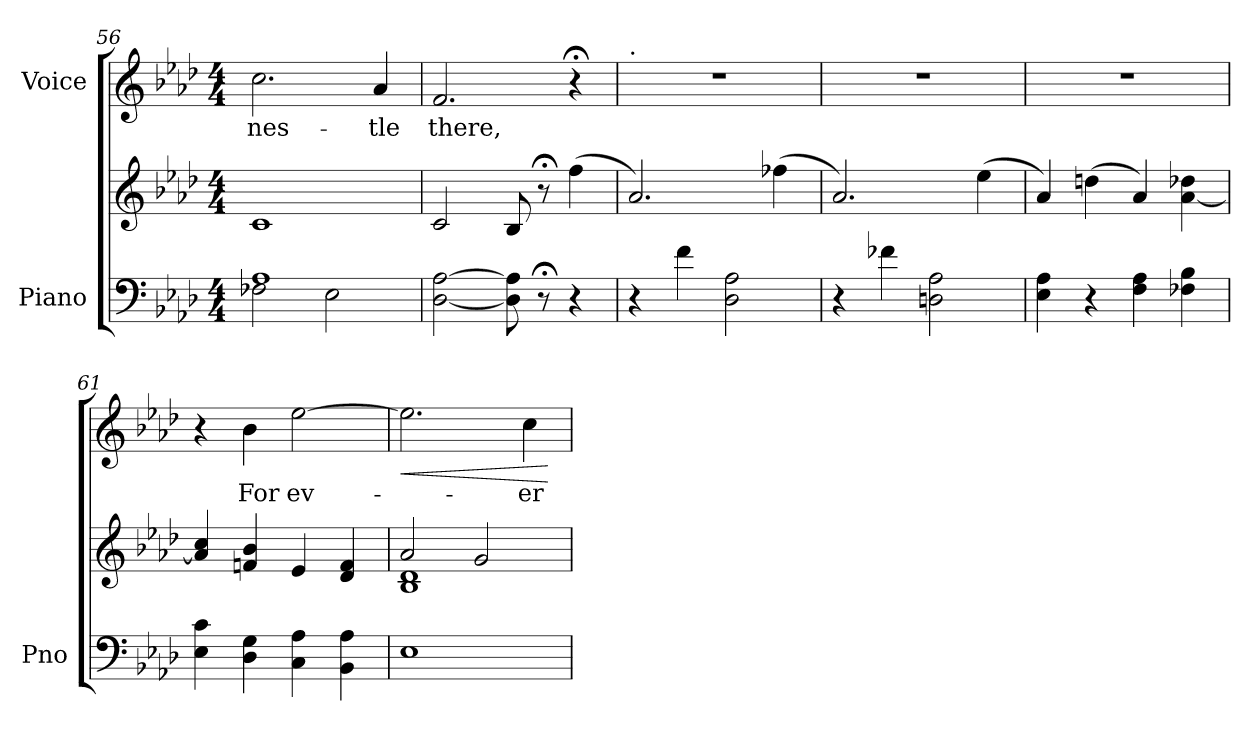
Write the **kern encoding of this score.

**kern	**kern	**kern	**text	**dynam
*part2	*part2	*part1	*part1	*part1
*staff3	*staff2	*staff1	*staff1	*staff1
*I"Piano	*	*I"Voice	*	*
*I'Pno	*	*	*	*
*clefF4	*clefG2	*clefG2	*	*
*k[b-e-a-d-]	*k[b-e-a-d-]	*k[b-e-a-d-]	*	*
*M4/4	*M4/4	*M4/4	*	*
=56	=56	=56	=56	=56
*^	*	*	*	*
!	!	!	!	!LO:LY:b	!
1A-	2F-X\	1c	2.cc\	nes-	.
.	2E-\	.	.	.	.
!	!	!	!	!LO:LY:b	!
.	.	.	4a-/	-tle	.
*v	*v	*	*	*	*
=57	=57	=57	=57	=57
!	!	!	!LO:LY:b	!
[2D-\ [2A-\	2c/	2.f/	there,	.
8D-\] 8A-\]	8B-/	.	.	.
8r;<	8r;<	.	.	.
4r	(>4ff\	4r;<	.	.
!!LO:LB:g=z
=58	=58	=58	=58	=58
!	!	!LO:TX:a:t=.	!	!
4r	2.a-/)	1r	.	.
4f\	.	.	.	.
2D-\ 2A-\	.	.	.	.
.	(>4ff-X\	.	.	.
=59	=59	=59	=59	=59
4r	2.a-/)	1r	.	.
4f-X\	.	.	.	.
2Dn\ 2A-\	.	.	.	.
.	(>4ee-\	.	.	.
=60	=60	=60	=60	=60
4E-\ 4A-\	4a-/)	1r	.	.
4r	(>4ddn\	.	.	.
4F\ 4A-\	4a-/)	.	.	.
4F-X\ 4B-\	[4a-\ 4dd-X\	.	.	.
!!LO:PB:g=z
=61	=61	=61	=61	=61
4E-\ 4c\	4a-/] 4cc/	4r	.	.
!	!	!	!LO:LY:b	!
4D-\ 4G\	4fn/ 4b-/	4b-\	For	.
!	!	!	!LO:LY:b	!
4C\ 4A-\	4e-/	[2ee-\	ev-	.
4BB-\ 4A-\	4d-/ 4f/	.	.	.
=62	=62	=62	=62	=62
*	*^	*	*	*
!	!	!	!	!	!LO:HP:b
1E-	2a-/	1B- 1d-	2.ee-\]	.	<
.	2g/	.	.	.	.
!	!	!	!	!LO:LY:b	!
.	.	.	4cc\	-er	.
*	*v	*v	*	*	*
.	.	.	.	[
=	=	=	=	=
*-	*-	*-	*-	*-
